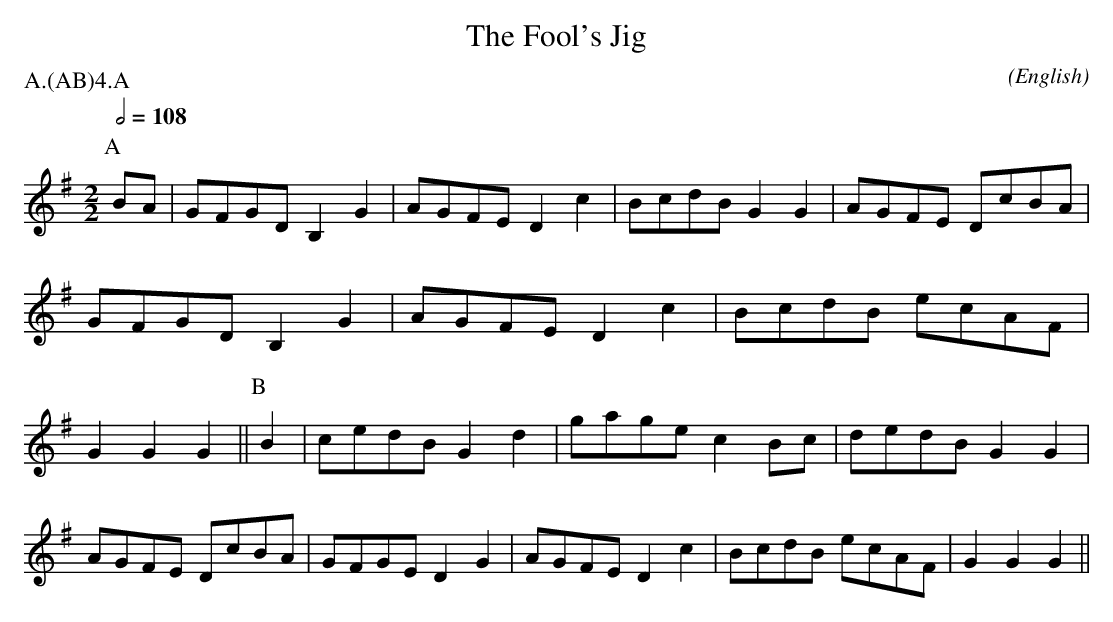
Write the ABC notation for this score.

X:1
T:The Fool's Jig
M:2/2
C:
O:English
P:A.(AB)4.A
K:G
Q:1/2=108
P:A
BA | GFGD B,2 G2 | AGFE D2 c2 | BcdB G2 G2 | AGFE  DcBA |\
     GFGD B,2 G2 | AGFE D2 c2 | BcdB ecAF  | G2 G2 G2   ||\
P:B
B2 | cedB G2  d2 | gage c2 Bc | dedB G2 G2 | AGFE  DcBA |\
     GFGE D2  G2 | AGFE D2 c2 | BcdB ecAF  | G2 G2 G2   ||
